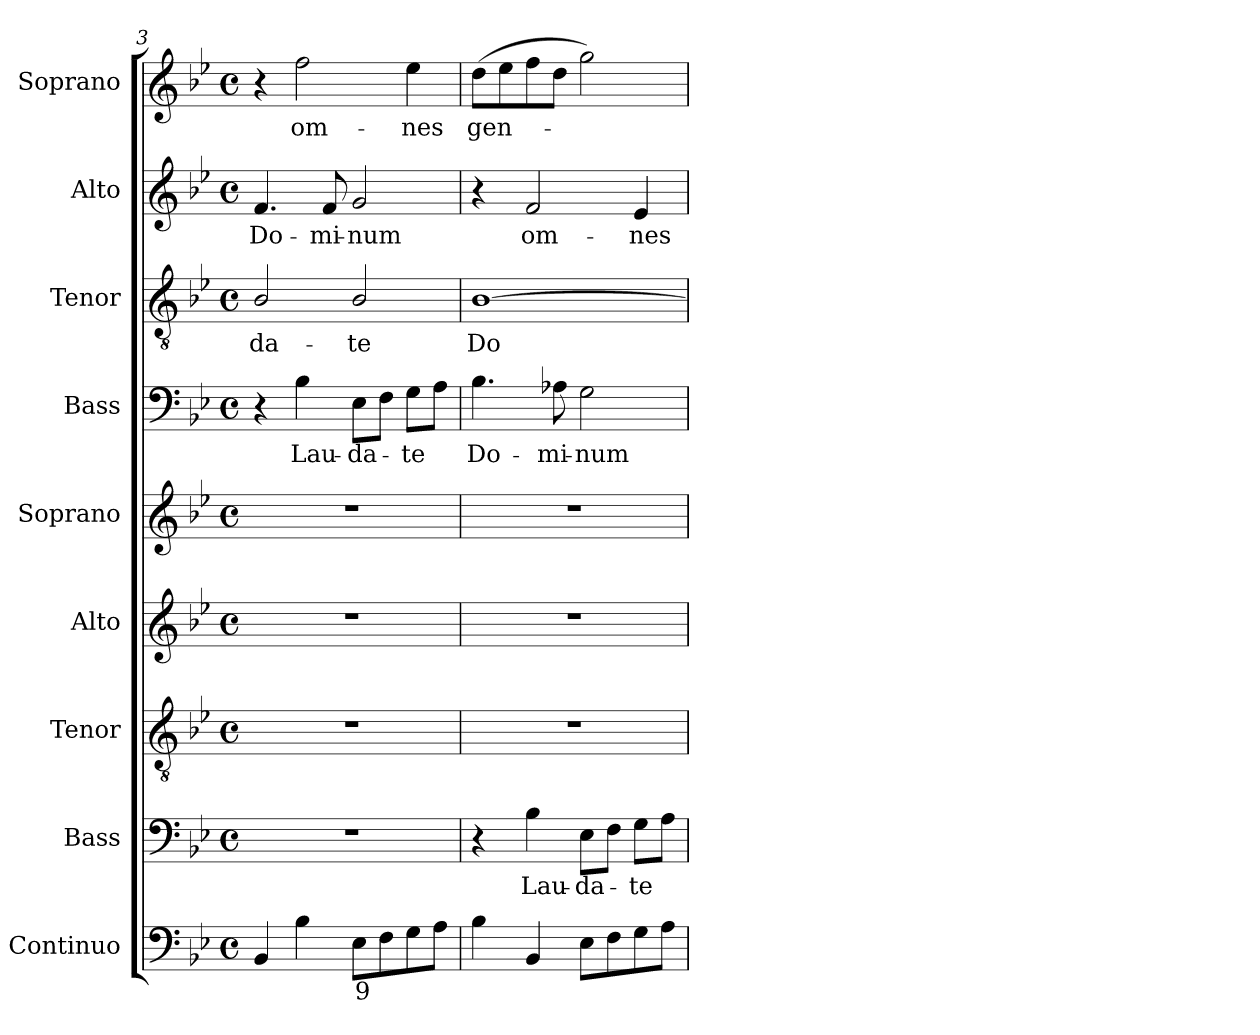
**kern	**text	**kern	**text	**kern	**kern	**kern	**kern	**text	**kern	**text	**kern	**text	**kern	**text
*part9	*part9	*part8	*part8	*part7	*part6	*part5	*part4	*part4	*part3	*part3	*part2	*part2	*part1	*part1
*staff9	*staff9	*staff8	*staff8	*staff7	*staff6	*staff5	*staff4	*staff4	*staff3	*staff3	*staff2	*staff2	*staff1	*staff1
*I"Continuo	*	*I"Bass	*	*I"Tenor	*I"Alto	*I"Soprano	*I"Bass	*	*I"Tenor	*	*I"Alto	*	*I"Soprano	*
*	*	*I'B.	*	*I'T.	*I'A.	*I'S.	*I'B.	*	*I'T.	*	*I'A.	*	*I'S.	*
*clefF4	*	*clefF4	*	*clefGv2	*clefG2	*clefG2	*clefF4	*	*clefGv2	*	*clefG2	*	*clefG2	*
*	*	*	*	*ITrd7c12	*	*	*	*	*ITrd7c12	*	*	*	*	*
*k[b-e-]	*	*k[b-e-]	*	*k[b-e-]	*k[b-e-]	*k[b-e-]	*k[b-e-]	*	*k[b-e-]	*	*k[b-e-]	*	*k[b-e-]	*
*B-:	*	*B-:	*	*B-:	*B-:	*B-:	*B-:	*	*B-:	*	*B-:	*	*B-:	*
*M4/4	*	*M4/4	*	*M4/4	*M4/4	*M4/4	*M4/4	*	*M4/4	*	*M4/4	*	*M4/4	*
*met(c)	*	*met(c)	*	*met(c)	*met(c)	*met(c)	*met(c)	*	*met(c)	*	*met(c)	*	*met(c)	*
=3	=3	=3	=3	=3	=3	=3	=3	=3	=3	=3	=3	=3	=3	=3
!	!	!	!	!	!	!	!	!	!	!LO:LY:b:color=#000000	!	!	!	!
!	!	!	!	!	!	!	!	!	!	!	!	!LO:LY:b:color=#000000	!	!
4BB-i/	.	1r	.	1r	1r	1r	4r	.	2BB-i/	-da-	4.fi/	Do-	4r	.
!	!	!	!	!	!	!	!	!LO:LY:b:color=#000000	!	!	!	!	!	!
!	!	!	!	!	!	!	!	!	!	!	!	!	!	!LO:LY:b:color=#000000
4B-i\	.	.	.	.	.	.	4B-i\	Lau-	.	.	.	.	2ffi\	om-
!	!	!	!	!	!	!	!	!	!	!	!	!LO:LY:b:color=#000000	!	!
.	.	.	.	.	.	.	.	.	.	.	8fi/	-mi-	.	.
!	!LO:LY:b:color=#000000	!	!	!	!	!	!	!	!	!	!	!	!	!
!	!	!	!	!	!	!	!	!LO:LY:b:color=#000000	!	!	!	!	!	!
!	!	!	!	!	!	!	!	!	!	!LO:LY:b:color=#000000	!	!	!	!
!	!	!	!	!	!	!	!	!	!	!	!	!LO:LY:b:color=#000000	!	!
8E-i\L	9	.	.	.	.	.	8E-i\L	-da-	2BB-i/	-te	2gi/	-num	.	.
8Fi\	.	.	.	.	.	.	8Fi\J	.	.	.	.	.	.	.
!	!	!	!	!	!	!	!	!LO:LY:b:color=#000000	!	!	!	!	!	!
!	!	!	!	!	!	!	!	!	!	!	!	!	!	!LO:LY:b:color=#000000
8Gi\	.	.	.	.	.	.	8Gi\L	-te	.	.	.	.	4ee-i\	-nes
8Ai\J	.	.	.	.	.	.	8Ai\J	.	.	.	.	.	.	.
=4	=4	=4	=4	=4	=4	=4	=4	=4	=4	=4	=4	=4	=4	=4
!	!	!	!	!	!	!	!	!LO:LY:b:color=#000000	!	!	!	!	!	!
!	!	!	!	!	!	!	!	!	!	!LO:LY:b:color=#000000	!	!	!	!
!	!	!	!	!	!	!	!	!	!	!	!	!	!	!LO:LY:b:color=#000000
4B-i\	.	4r	.	1r	1r	1r	4.B-i\	Do-	[1BB-i	Do-	4r	.	(8ddi\L	gen-
.	.	.	.	.	.	.	.	.	.	.	.	.	8ee-i\	.
!	!	!	!LO:LY:b:color=#000000	!	!	!	!	!	!	!	!	!	!	!
!	!	!	!	!	!	!	!	!	!	!	!	!LO:LY:b:color=#000000	!	!
4BB-i/	.	4B-i\	Lau-	.	.	.	.	.	.	.	2fi/	om-	8ffi\	.
!	!	!	!	!	!	!	!	!LO:LY:b:color=#000000	!	!	!	!	!	!
.	.	.	.	.	.	.	8A-Xi\	-mi-	.	.	.	.	8ddi\J	.
!	!	!	!LO:LY:b:color=#000000	!	!	!	!	!	!	!	!	!	!	!
!	!	!	!	!	!	!	!	!LO:LY:b:color=#000000	!	!	!	!	!	!
8E-i\L	.	8E-i\L	-da-	.	.	.	2Gi\	-num	.	.	.	.	2ggi\)	.
8Fi\	.	8Fi\J	.	.	.	.	.	.	.	.	.	.	.	.
!	!	!	!LO:LY:b:color=#000000	!	!	!	!	!	!	!	!	!	!	!
!	!	!	!	!	!	!	!	!	!	!	!	!LO:LY:b:color=#000000	!	!
8Gi\	.	8Gi\L	-te	.	.	.	.	.	.	.	4e-i/	-nes	.	.
8Ai\J	.	8Ai\J	.	.	.	.	.	.	.	.	.	.	.	.
=	=	=	=	=	=	=	=	=	=	=	=	=	=	=
*-	*-	*-	*-	*-	*-	*-	*-	*-	*-	*-	*-	*-	*-	*-
